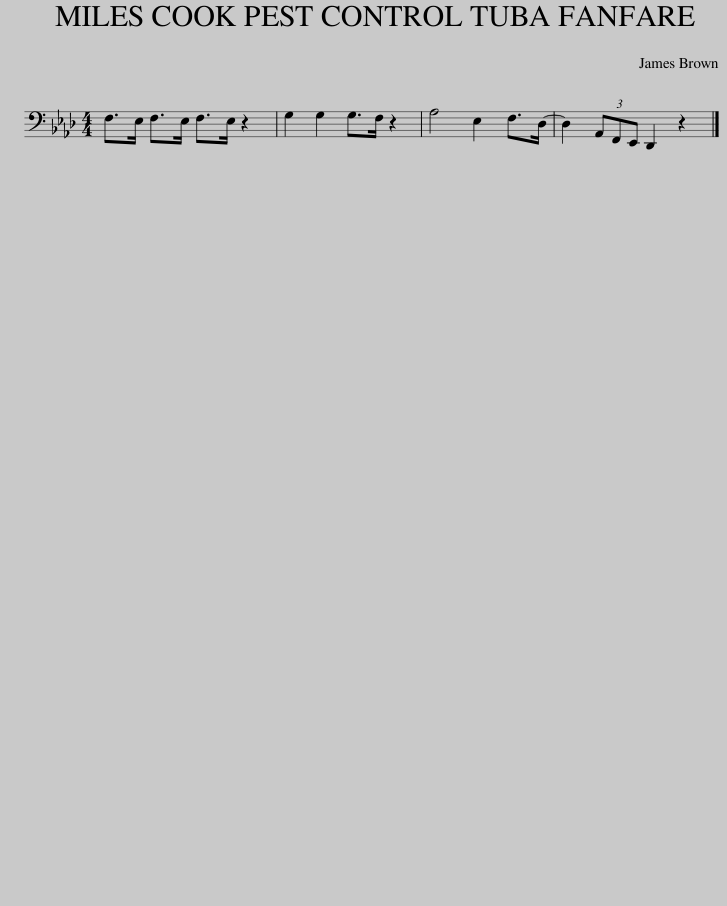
X:1
L:1/8
M:4/4
I:linebreak $
K:Ab
V:1 bass
V:1
 F,>E, F,>E, F,>E, z2 | G,2 G,2 G,>F, z2 | A,4 E,2 F,>D,- | D,2 (3A,,F,,E,, D,,2 z2 |] %4
